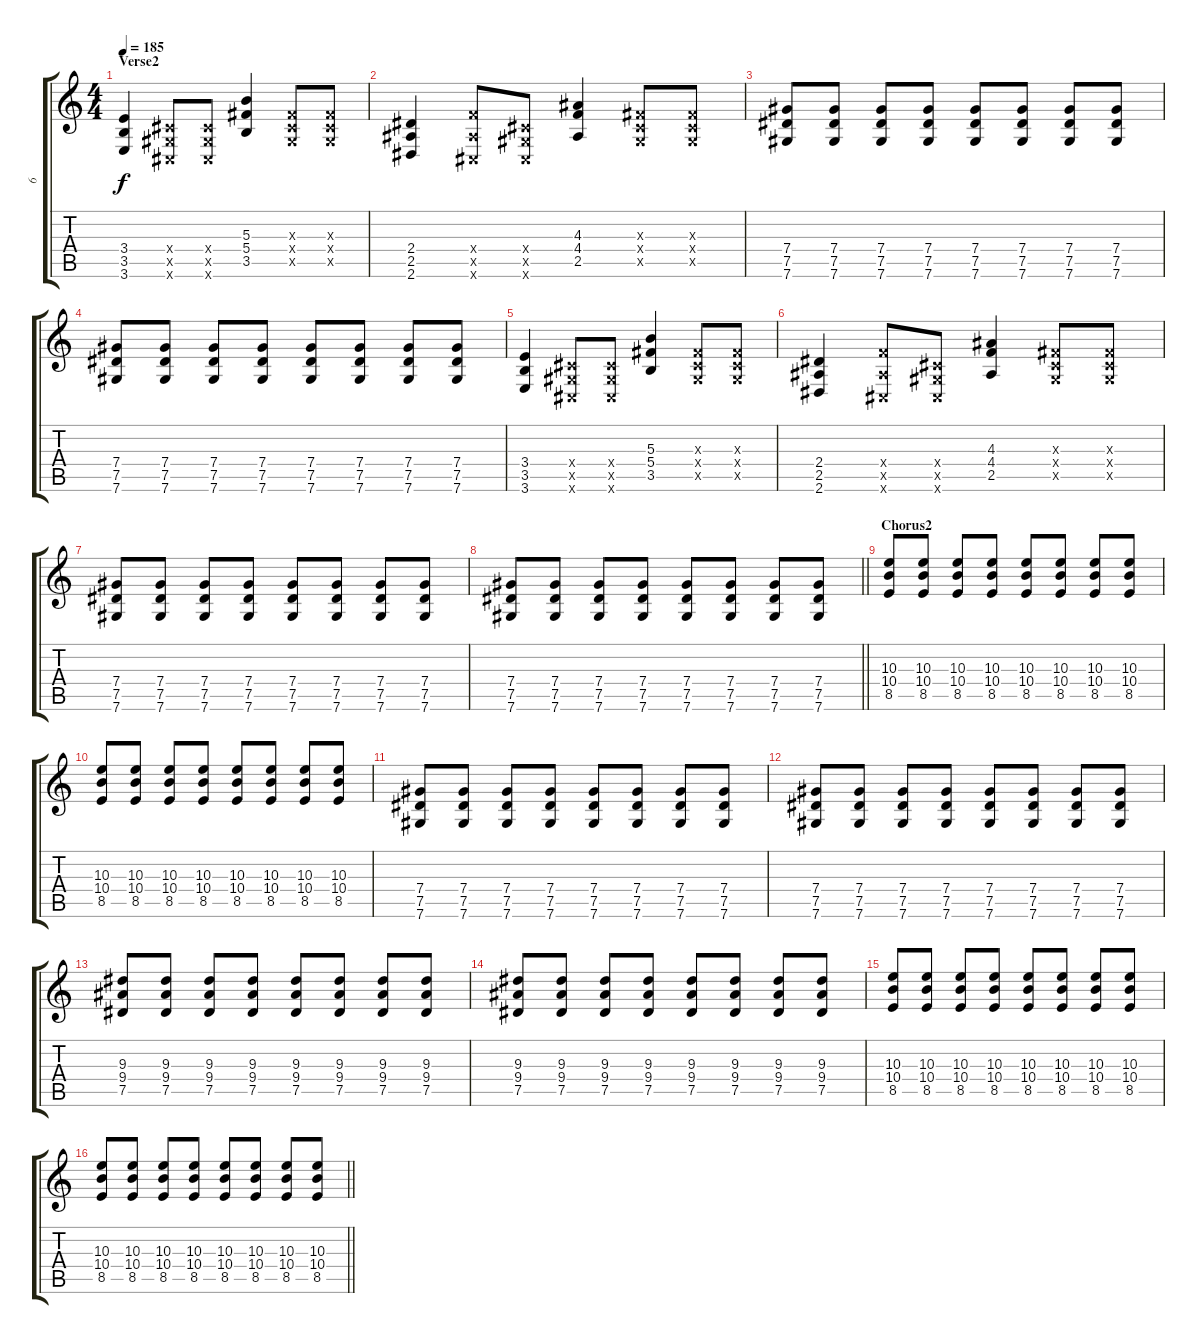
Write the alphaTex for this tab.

\track ("6" "6") {instrument overdrivenguitar}
\staff {score tabs}
\tuning (Eb4 Bb3 Gb3 Db3 Ab2 Db2) {hide}
\ts (4 4)
\section ("" "Verse2")
\tempo 185
\clef g2
\ks c
(3.4 3.5 3.6).4{dy f} (0.4{x} 0.5{x} 0.6{x}).8 (0.4{x} 0.5{x} 0.6{x}).8 (5.3 5.4 3.5).4 (0.3{x} 0.4{x} 0.5{x}).8 (0.3{x} 0.4{x} 0.5{x}).8 |
(2.4 2.5 2.6).4 (4.4{x} 2.5{x} 0.6{x}).8 (0.4{x} 0.5{x} 0.6{x}).8 (4.3 4.4 2.5).4 (0.3{x} 0.4{x} 0.5{x}).8 (0.3{x} 0.4{x} 0.5{x}).8 |
(7.4 7.5 7.6).8 (7.4 7.5 7.6).8 (7.4 7.5 7.6).8 (7.4 7.5 7.6).8 (7.4 7.5 7.6).8 (7.4 7.5 7.6).8 (7.4 7.5 7.6).8 (7.4 7.5 7.6).8 |
(7.4 7.5 7.6).8 (7.4 7.5 7.6).8 (7.4 7.5 7.6).8 (7.4 7.5 7.6).8 (7.4 7.5 7.6).8 (7.4 7.5 7.6).8 (7.4 7.5 7.6).8 (7.4 7.5 7.6).8 |
(3.4 3.5 3.6).4 (0.4{x} 0.5{x} 0.6{x}).8 (0.4{x} 0.5{x} 0.6{x}).8 (5.3 5.4 3.5).4 (0.3{x} 0.4{x} 0.5{x}).8 (0.3{x} 0.4{x} 0.5{x}).8 |
(2.4 2.5 2.6).4 (4.4{x} 2.5{x} 0.6{x}).8 (0.4{x} 0.5{x} 0.6{x}).8 (4.3 4.4 2.5).4 (0.3{x} 0.4{x} 0.5{x}).8 (0.3{x} 0.4{x} 0.5{x}).8 |
(7.4 7.5 7.6).8 (7.4 7.5 7.6).8 (7.4 7.5 7.6).8 (7.4 7.5 7.6).8 (7.4 7.5 7.6).8 (7.4 7.5 7.6).8 (7.4 7.5 7.6).8 (7.4 7.5 7.6).8 |
\barLineRight lightlight
(7.4 7.5 7.6).8 (7.4 7.5 7.6).8 (7.4 7.5 7.6).8 (7.4 7.5 7.6).8 (7.4 7.5 7.6).8 (7.4 7.5 7.6).8 (7.4 7.5 7.6).8 (7.4 7.5 7.6).8 |
\section ("" "Chorus2")
(10.3 10.4 8.5).8 (10.3 10.4 8.5).8 (10.3 10.4 8.5).8 (10.3 10.4 8.5).8 (10.3 10.4 8.5).8 (10.3 10.4 8.5).8 (10.3 10.4 8.5).8 (10.3 10.4 8.5).8 |
(10.3 10.4 8.5).8 (10.3 10.4 8.5).8 (10.3 10.4 8.5).8 (10.3 10.4 8.5).8 (10.3 10.4 8.5).8 (10.3 10.4 8.5).8 (10.3 10.4 8.5).8 (10.3 10.4 8.5).8 |
(7.4 7.5 7.6).8 (7.4 7.5 7.6).8 (7.4 7.5 7.6).8 (7.4 7.5 7.6).8 (7.4 7.5 7.6).8 (7.4 7.5 7.6).8 (7.4 7.5 7.6).8 (7.4 7.5 7.6).8 |
(7.4 7.5 7.6).8 (7.4 7.5 7.6).8 (7.4 7.5 7.6).8 (7.4 7.5 7.6).8 (7.4 7.5 7.6).8 (7.4 7.5 7.6).8 (7.4 7.5 7.6).8 (7.4 7.5 7.6).8 |
(9.3 9.4 7.5).8 (9.3 9.4 7.5).8 (9.3 9.4 7.5).8 (9.3 9.4 7.5).8 (9.3 9.4 7.5).8 (9.3 9.4 7.5).8 (9.3 9.4 7.5).8 (9.3 9.4 7.5).8 |
(9.3 9.4 7.5).8 (9.3 9.4 7.5).8 (9.3 9.4 7.5).8 (9.3 9.4 7.5).8 (9.3 9.4 7.5).8 (9.3 9.4 7.5).8 (9.3 9.4 7.5).8 (9.3 9.4 7.5).8 |
(10.3 10.4 8.5).8 (10.3 10.4 8.5).8 (10.3 10.4 8.5).8 (10.3 10.4 8.5).8 (10.3 10.4 8.5).8 (10.3 10.4 8.5).8 (10.3 10.4 8.5).8 (10.3 10.4 8.5).8 |
\barLineRight lightlight
(10.3 10.4 8.5).8 (10.3 10.4 8.5).8 (10.3 10.4 8.5).8 (10.3 10.4 8.5).8 (10.3 10.4 8.5).8 (10.3 10.4 8.5).8 (10.3 10.4 8.5).8 (10.3 10.4 8.5).8
